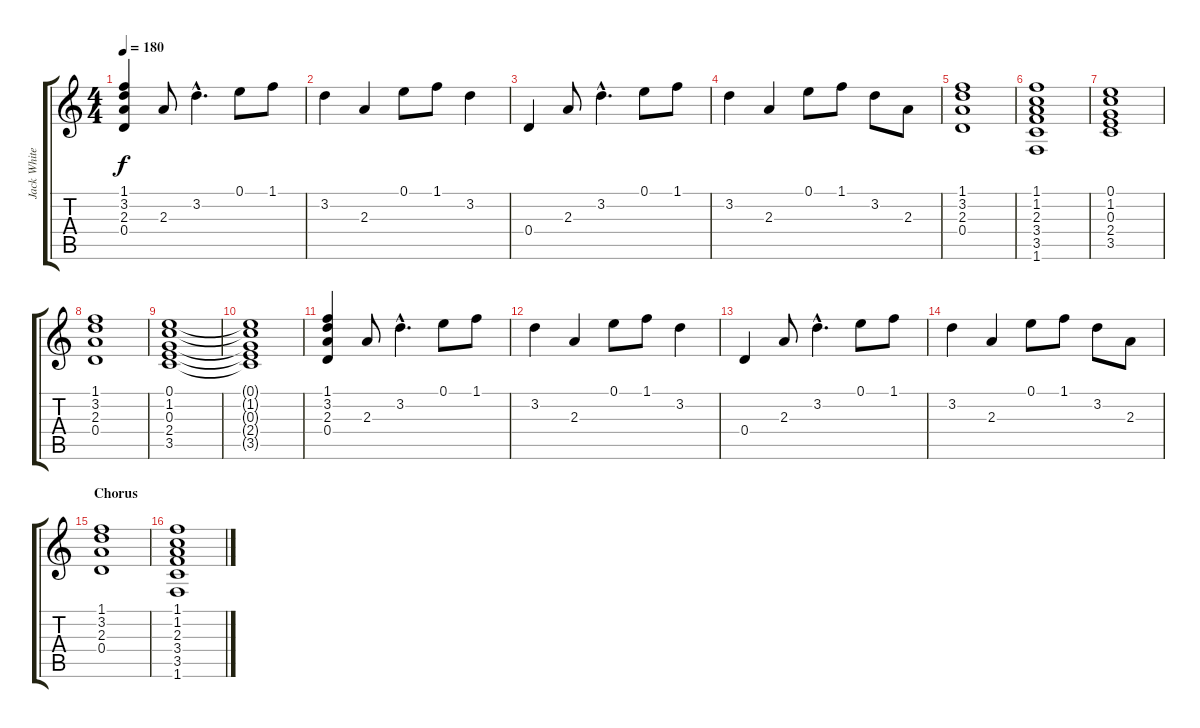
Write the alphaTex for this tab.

\track ("Jack White" "Jack White") {instrument electricguitarclean}
\staff {score tabs}
\tuning (E4 B3 G3 D3 A2 E2) {hide}
\ts (4 4)
\tempo 180
\clef g2
\ks c
(1.1 3.2 2.3 0.4).4{dy f} 2.3.8 3.2{hac}.4{d} 0.1.8 1.1.8 |
3.2.4 2.3.4 0.1.8 1.1.8 3.2.4 |
0.4.4 2.3.8 3.2{hac}.4{d} 0.1.8 1.1.8 |
3.2.4 2.3.4 0.1.8 1.1.8 3.2.8 2.3.8 |
(1.1 3.2 2.3 0.4).1 |
(1.1 1.2 2.3 3.4 3.5 1.6).1 |
(0.1 1.2 0.3 2.4 3.5).1 |
(1.1 3.2 2.3 0.4).1 |
(0.1 1.2 0.3 2.4 3.5).1 |
(0.1{t} 1.2{t} 0.3{t} 2.4{t} 3.5{t}).1 |
(1.1 3.2 2.3 0.4).4 2.3.8 3.2{hac}.4{d} 0.1.8 1.1.8 |
3.2.4 2.3.4 0.1.8 1.1.8 3.2.4 |
0.4.4 2.3.8 3.2{hac}.4{d} 0.1.8 1.1.8 |
3.2.4 2.3.4 0.1.8 1.1.8 3.2.8 2.3.8 |
\section ("" "Chorus")
(1.1 3.2 2.3 0.4).1{instrument distortionguitar} |
(1.1 1.2 2.3 3.4 3.5 1.6).1{instrument distortionguitar}
